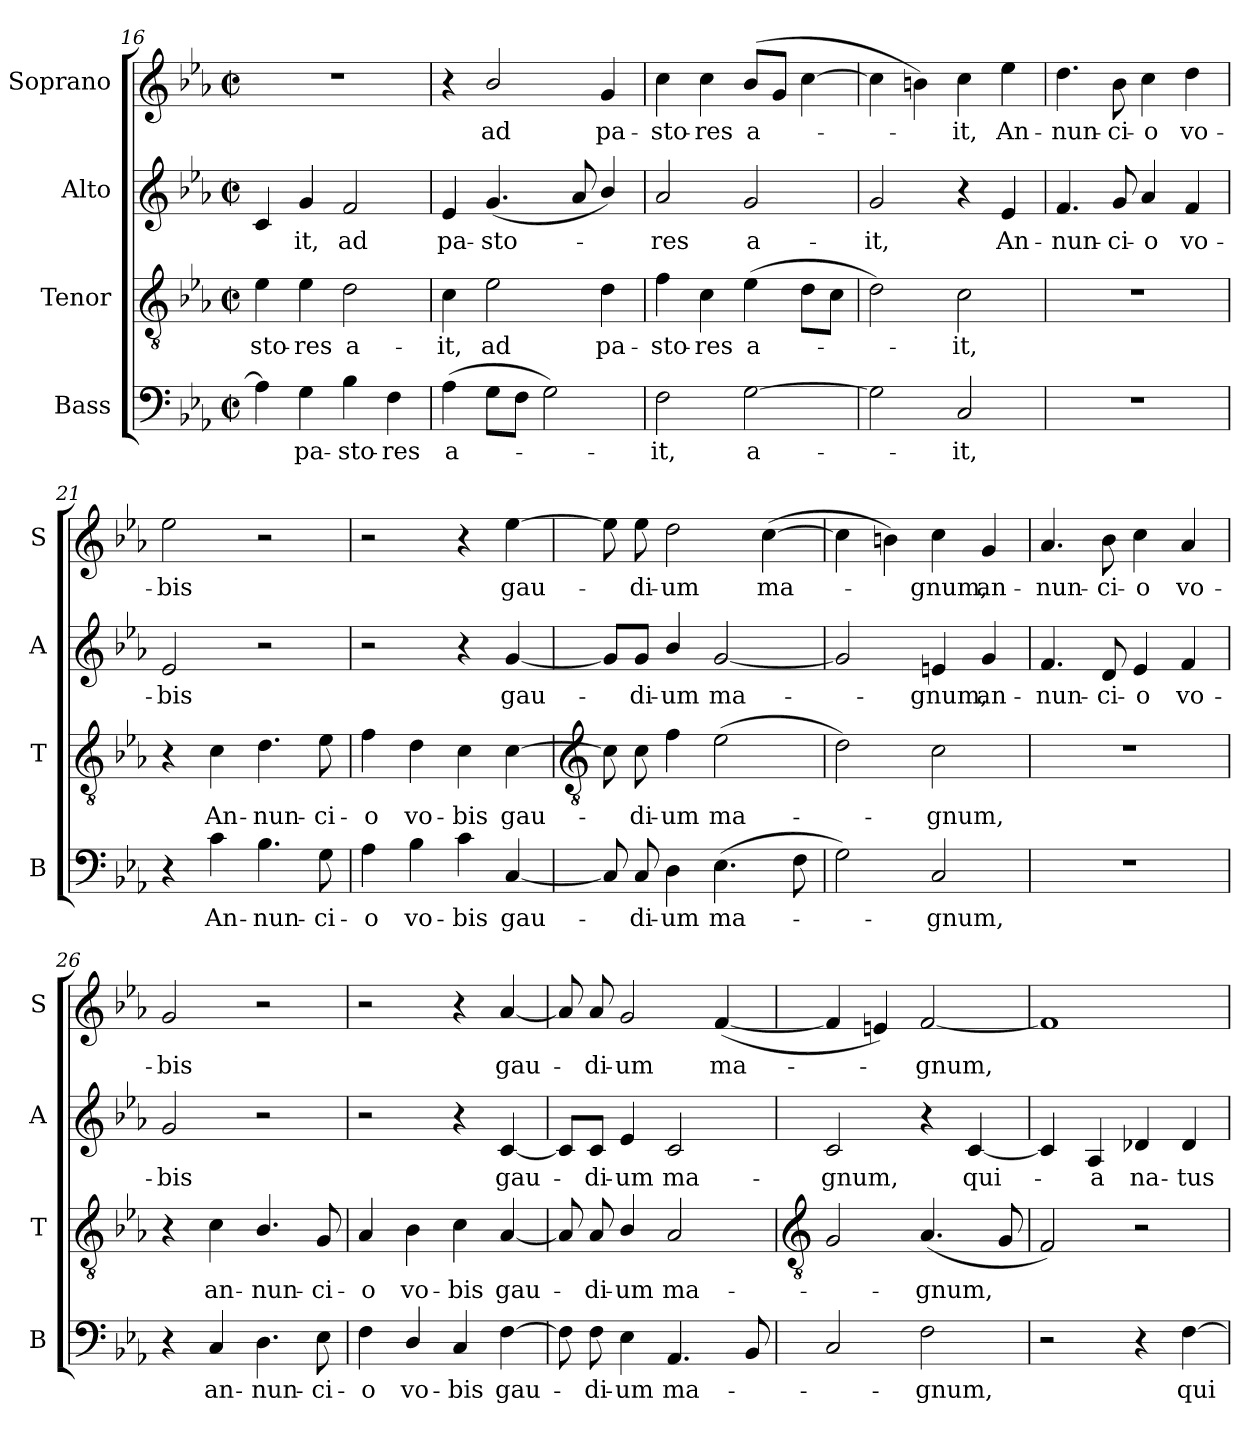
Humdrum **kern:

**kern	**text	**kern	**text	**kern	**text	**kern	**text
*part4	*part4	*part3	*part3	*part2	*part2	*part1	*part1
*staff4	*staff4	*staff3	*staff3	*staff2	*staff2	*staff1	*staff1
*I"Bass	*	*I"Tenor	*	*I"Alto	*	*I"Soprano	*
*I'B	*	*I'T	*	*I'A	*	*I'S	*
!!LO:LB:g=z
*clefF4	*	*clefGv2	*	*clefG2	*	*clefG2	*
*k[b-e-a-]	*	*k[b-e-a-]	*	*k[b-e-a-]	*	*k[b-e-a-]	*
*E-:	*	*E-:	*	*E-:	*	*E-:	*
*M2/2	*	*M2/2	*	*M2/2	*	*M2/2	*
*met(c|)	*	*met(c|)	*	*met(c|)	*	*met(c|)	*
=16	=16	=16	=16	=16	=16	=16	=16
!	!	!	!LO:LY:b	!	!	!	!
4A-]	.	4e-	-sto-	4c	.	1r	.
!	!LO:LY:b	!	!LO:LY:b	!	!LO:LY:b	!	!
4G	pa-	4e-	-res	4g	it,	.	.
!	!LO:LY:b	!	!LO:LY:b	!	!LO:LY:b	!	!
4B-	-sto-	2d	a-	2f	ad	.	.
!	!LO:LY:b	!	!	!	!	!	!
4F	-res	.	.	.	.	.	.
=17	=17	=17	=17	=17	=17	=17	=17
!	!LO:LY:b	!	!LO:LY:b	!	!LO:LY:b	!	!
(>4A-	a-	4c	-it,	4e-	pa-	4r	.
!	!	!	!LO:LY:b	!	!LO:LY:b	!	!LO:LY:b
8GL	.	2e-	ad	(<4.g	-sto-	2b-/	ad
8FJ	.	.	.	.	.	.	.
2G)	.	.	.	.	.	.	.
.	.	.	.	8a-	.	.	.
!	!	!	!LO:LY:b	!	!	!	!LO:LY:b
.	.	4d	pa-	4b-/)	.	4g	pa-
=18	=18	=18	=18	=18	=18	=18	=18
!	!LO:LY:b	!	!LO:LY:b	!	!LO:LY:b	!	!LO:LY:b
2F	it,	4f	-sto-	2a-	res	4cc	-sto-
!	!	!	!LO:LY:b	!	!	!	!LO:LY:b
.	.	4c	-res	.	.	4cc	-res
!	!LO:LY:b	!	!LO:LY:b	!	!LO:LY:b	!	!LO:LY:b
[2G	a-	(>4e-	a-	2g	a-	(>8b-L	a-
.	.	.	.	.	.	8gJ	.
.	.	8dL	.	.	.	[4cc	.
.	.	8cJ	.	.	.	.	.
=19	=19	=19	=19	=19	=19	=19	=19
!	!	!	!	!	!LO:LY:b	!	!
2G]	.	2d)	.	2g	-it,	4cc]	.
.	.	.	.	.	.	4bn)	.
!	!LO:LY:b	!	!LO:LY:b	!	!	!	!LO:LY:b
2C	it,	2c	it,	4r	.	4cc	it,
!	!	!	!	!	!LO:LY:b	!	!LO:LY:b
.	.	.	.	4e-	An-	4ee-	An-
=20	=20	=20	=20	=20	=20	=20	=20
!	!	!	!	!	!LO:LY:b	!	!LO:LY:b
1r	.	1r	.	4.f	-nun-	4.dd	-nun-
!	!	!	!	!	!LO:LY:b	!	!LO:LY:b
.	.	.	.	8g	-ci-	8b-	-ci-
!	!	!	!	!	!LO:LY:b	!	!LO:LY:b
.	.	.	.	4a-	-o	4cc	-o
!	!	!	!	!	!LO:LY:b	!	!LO:LY:b
.	.	.	.	4f	vo-	4dd	vo-
=21	=21	=21	=21	=21	=21	=21	=21
!	!	!	!	!	!LO:LY:b	!	!LO:LY:b
4r	.	4r	.	2e-	-bis	2ee-	-bis
!	!LO:LY:b	!	!LO:LY:b	!	!	!	!
4c	An-	4c	An-	.	.	.	.
!	!LO:LY:b	!	!LO:LY:b	!	!	!	!
4.B-	-nun-	4.d	-nun-	2r	.	2r	.
!	!LO:LY:b	!	!LO:LY:b	!	!	!	!
8G	-ci-	8e-	-ci-	.	.	.	.
=22	=22	=22	=22	=22	=22	=22	=22
!	!LO:LY:b	!	!LO:LY:b	!	!	!	!
4A-	-o	4f	-o	2r	.	2r	.
!	!LO:LY:b	!	!LO:LY:b	!	!	!	!
4B-	vo-	4d	vo-	.	.	.	.
!	!LO:LY:b	!	!LO:LY:b	!	!	!	!
4c	-bis	4c	-bis	4r	.	4r	.
!	!LO:LY:b	!	!LO:LY:b	!	!LO:LY:b	!	!LO:LY:b
[4C	gau-	[4c	gau-	[4g	gau-	[4ee-	gau-
!!LO:LB:g=z
=23	=23	=23	=23	=23	=23	=23	=23
*	*	*clefGv2	*	*	*	*	*
8C]	.	8c]	.	8g/L]	.	8ee-]	.
!	!LO:LY:b	!	!LO:LY:b	!	!LO:LY:b	!	!LO:LY:b
8C	di-	8c	di-	8g/J	di-	8ee-	di-
!	!LO:LY:b	!	!LO:LY:b	!	!LO:LY:b	!	!LO:LY:b
4D	-um	4f	-um	4b-/	-um	2dd	-um
!	!LO:LY:b	!	!LO:LY:b	!	!LO:LY:b	!	!
(>4.E-	ma-	(>2e-	ma-	[2g	ma-	.	.
!	!	!	!	!	!	!	!LO:LY:b
.	.	.	.	.	.	(>[4cc	ma-
8F	.	.	.	.	.	.	.
=24	=24	=24	=24	=24	=24	=24	=24
2G)	.	2d)	.	2g]	.	4cc]	.
.	.	.	.	.	.	4bn)	.
!	!LO:LY:b	!	!LO:LY:b	!	!LO:LY:b	!	!LO:LY:b
2C	gnum,	2c	gnum,	4en	gnum,	4cc	gnum,
!	!	!	!	!	!LO:LY:b	!	!LO:LY:b
.	.	.	.	4g	an-	4g	an-
=25	=25	=25	=25	=25	=25	=25	=25
!	!	!	!	!	!LO:LY:b	!	!LO:LY:b
1r	.	1r	.	4.f	-nun-	4.a-	-nun-
!	!	!	!	!	!LO:LY:b	!	!LO:LY:b
.	.	.	.	8d	-ci-	8b-	-ci-
!	!	!	!	!	!LO:LY:b	!	!LO:LY:b
.	.	.	.	4e-	-o	4cc	-o
!	!	!	!	!	!LO:LY:b	!	!LO:LY:b
.	.	.	.	4f	vo-	4a-	vo-
=26	=26	=26	=26	=26	=26	=26	=26
!	!	!	!	!	!LO:LY:b	!	!LO:LY:b
4r	.	4r	.	2g	-bis	2g	-bis
!	!LO:LY:b	!	!LO:LY:b	!	!	!	!
4C	an-	4c	an-	.	.	.	.
!	!LO:LY:b	!	!LO:LY:b	!	!	!	!
4.D	-nun-	4.B-/	-nun-	2r	.	2r	.
!	!LO:LY:b	!	!LO:LY:b	!	!	!	!
8E-	-ci-	8G	-ci-	.	.	.	.
=27	=27	=27	=27	=27	=27	=27	=27
!	!LO:LY:b	!	!LO:LY:b	!	!	!	!
4F	-o	4A-	-o	2r	.	2r	.
!	!LO:LY:b	!	!LO:LY:b	!	!	!	!
4D/	vo-	4B-	vo-	.	.	.	.
!	!LO:LY:b	!	!LO:LY:b	!	!	!	!
4C	-bis	4c	-bis	4r	.	4r	.
!	!LO:LY:b	!	!LO:LY:b	!	!LO:LY:b	!	!LO:LY:b
[4F	gau-	[4A-	gau-	[4c	gau-	[4a-	gau-
=28	=28	=28	=28	=28	=28	=28	=28
8F]	.	8A-]	.	8c/L]	.	8a-]	.
!	!LO:LY:b	!	!LO:LY:b	!	!LO:LY:b	!	!LO:LY:b
8F	di-	8A-	di-	8c/J	di-	8a-	di-
!	!LO:LY:b	!	!LO:LY:b	!	!LO:LY:b	!	!LO:LY:b
4E-	-um	4B-/	-um	4e-	-um	2g	-um
!	!LO:LY:b	!	!LO:LY:b	!	!LO:LY:b	!	!
4.AA-	ma-	2A-	ma-	2c	ma-	.	.
!	!	!	!	!	!	!	!LO:LY:b
.	.	.	.	.	.	(<[4f	ma-
8BB-	.	.	.	.	.	.	.
!!LO:LB:g=z
=29	=29	=29	=29	=29	=29	=29	=29
*	*	*clefGv2	*	*	*	*	*
!	!	!	!	!	!LO:LY:b	!	!
2C	.	2G	.	2c	-gnum,	4f]	.
.	.	.	.	.	.	4en)	.
!	!LO:LY:b	!	!LO:LY:b	!	!	!	!LO:LY:b
2F	gnum,	(<4.A-	gnum,	4r	.	[2f	gnum,
!	!	!	!	!	!LO:LY:b	!	!
.	.	.	.	[4c	qui-	.	.
.	.	8G	.	.	.	.	.
=30	=30	=30	=30	=30	=30	=30	=30
2r	.	2F)	.	4c]	.	1f]	.
!	!	!	!	!	!LO:LY:b	!	!
.	.	.	.	4A-	a	.	.
!	!	!	!	!	!LO:LY:b	!	!
4r	.	2r	.	4d-X	na-	.	.
!	!LO:LY:b	!	!	!	!LO:LY:b	!	!
[4F	qui-	.	.	4d-	-tus	.	.
=	=	=	=	=	=	=	=
*-	*-	*-	*-	*-	*-	*-	*-
